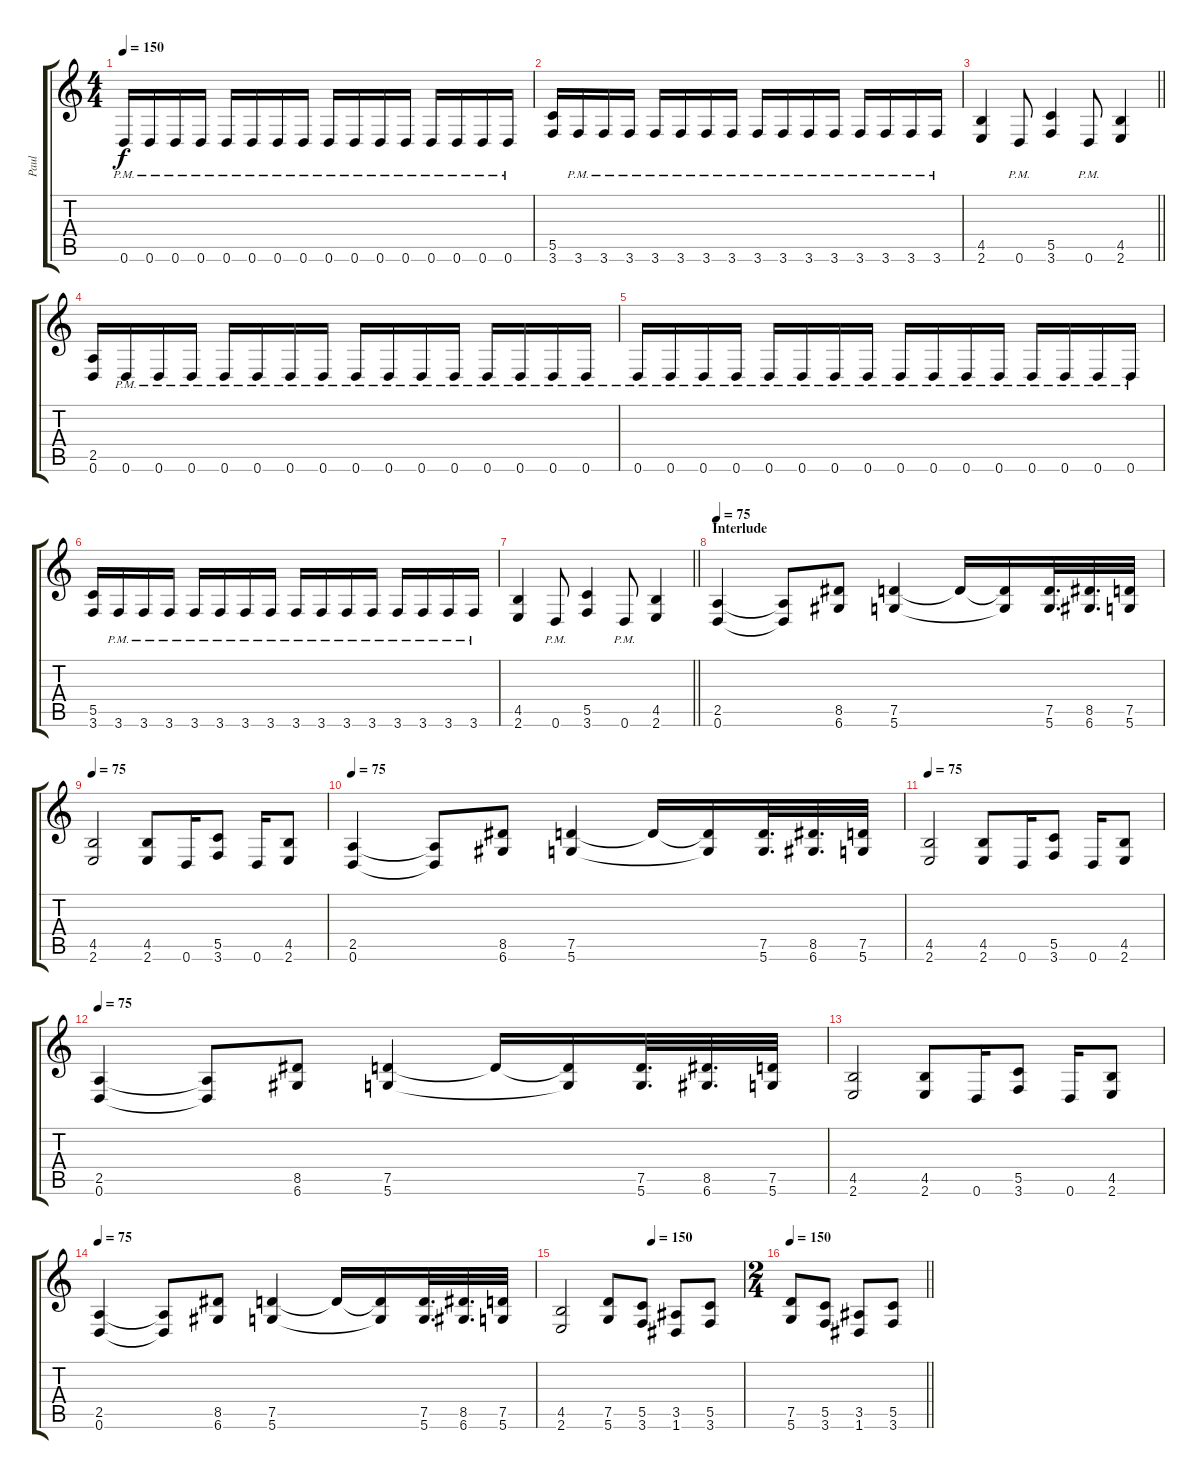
\track ("Paul" "Paul") {instrument distortionguitar}
\staff {score tabs}
\tuning (D4 A3 F3 C3 G2 D2) {hide}
\ts (4 4)
\tempo 150
\clef g2
\ks c
0.6{pm}.16{dy f} 0.6{pm}.16 0.6{pm}.16 0.6{pm}.16 0.6{pm}.16 0.6{pm}.16 0.6{pm}.16 0.6{pm}.16 0.6{pm}.16 0.6{pm}.16 0.6{pm}.16 0.6{pm}.16 0.6{pm}.16 0.6{pm}.16 0.6{pm}.16 0.6{pm}.16 |
(5.5 3.6).16 3.6{pm}.16 3.6{pm}.16 3.6{pm}.16 3.6{pm}.16 3.6{pm}.16 3.6{pm}.16 3.6{pm}.16 3.6{pm}.16 3.6{pm}.16 3.6{pm}.16 3.6{pm}.16 3.6{pm}.16 3.6{pm}.16 3.6{pm}.16 3.6{pm}.16 |
\barLineRight lightlight
(4.5 2.6).4 0.6{pm}.8 (5.5 3.6).4 0.6{pm}.8 (4.5 2.6).4 |
(2.5 0.6).16 0.6{pm}.16 0.6{pm}.16 0.6{pm}.16 0.6{pm}.16 0.6{pm}.16 0.6{pm}.16 0.6{pm}.16 0.6{pm}.16 0.6{pm}.16 0.6{pm}.16 0.6{pm}.16 0.6{pm}.16 0.6{pm}.16 0.6{pm}.16 0.6{pm}.16 |
0.6{pm}.16 0.6{pm}.16 0.6{pm}.16 0.6{pm}.16 0.6{pm}.16 0.6{pm}.16 0.6{pm}.16 0.6{pm}.16 0.6{pm}.16 0.6{pm}.16 0.6{pm}.16 0.6{pm}.16 0.6{pm}.16 0.6{pm}.16 0.6{pm}.16 0.6{pm}.16 |
(5.5 3.6).16 3.6{pm}.16 3.6{pm}.16 3.6{pm}.16 3.6{pm}.16 3.6{pm}.16 3.6{pm}.16 3.6{pm}.16 3.6{pm}.16 3.6{pm}.16 3.6{pm}.16 3.6{pm}.16 3.6{pm}.16 3.6{pm}.16 3.6{pm}.16 3.6{pm}.16 |
\barLineRight lightlight
(4.5 2.6).4 0.6{pm}.8 (5.5 3.6).4 0.6{pm}.8 (4.5 2.6).4 |
\section ("" "Interlude")
\tempo 75
(2.5 0.6).4 (2.5{t} 0.6{t}).8 (8.5 6.6).8 (7.5 5.6).4 7.5{t}.16 (7.5{t} 5.6{t}).16 (7.5 5.6).32{d} (8.5 6.6).32{d} (7.5 5.6).32 |
\tempo 75
(4.5 2.6).2 (4.5 2.6).8 0.6.16 (5.5 3.6).8 0.6.16 (4.5 2.6).8 |
\tempo 75
(2.5 0.6).4 (2.5{t} 0.6{t}).8 (8.5 6.6).8 (7.5 5.6).4 7.5{t}.16 (7.5{t} 5.6{t}).16 (7.5 5.6).32{d} (8.5 6.6).32{d} (7.5 5.6).32 |
\tempo 75
(4.5 2.6).2 (4.5 2.6).8 0.6.16 (5.5 3.6).8 0.6.16 (4.5 2.6).8 |
\tempo 75
(2.5 0.6).4 (2.5{t} 0.6{t}).8 (8.5 6.6).8 (7.5 5.6).4 7.5{t}.16 (7.5{t} 5.6{t}).16 (7.5 5.6).32{d} (8.5 6.6).32{d} (7.5 5.6).32 |
(4.5 2.6).2 (4.5 2.6).8 0.6.16 (5.5 3.6).8 0.6.16 (4.5 2.6).8 |
\tempo 75
(2.5 0.6).4 (2.5{t} 0.6{t}).8 (8.5 6.6).8 (7.5 5.6).4 7.5{t}.16 (7.5{t} 5.6{t}).16 (7.5 5.6).32{d} (8.5 6.6).32{d} (7.5 5.6).32 |
\tempo (150 0.5)
(4.5 2.6).2 (7.5 5.6).8 (5.5 3.6).8 (3.5 1.6).8 (5.5 3.6).8 |
\ts (2 4)
\tempo 150
\barLineRight lightlight
(7.5 5.6).8 (5.5 3.6).8 (3.5 1.6).8 (5.5 3.6).8
